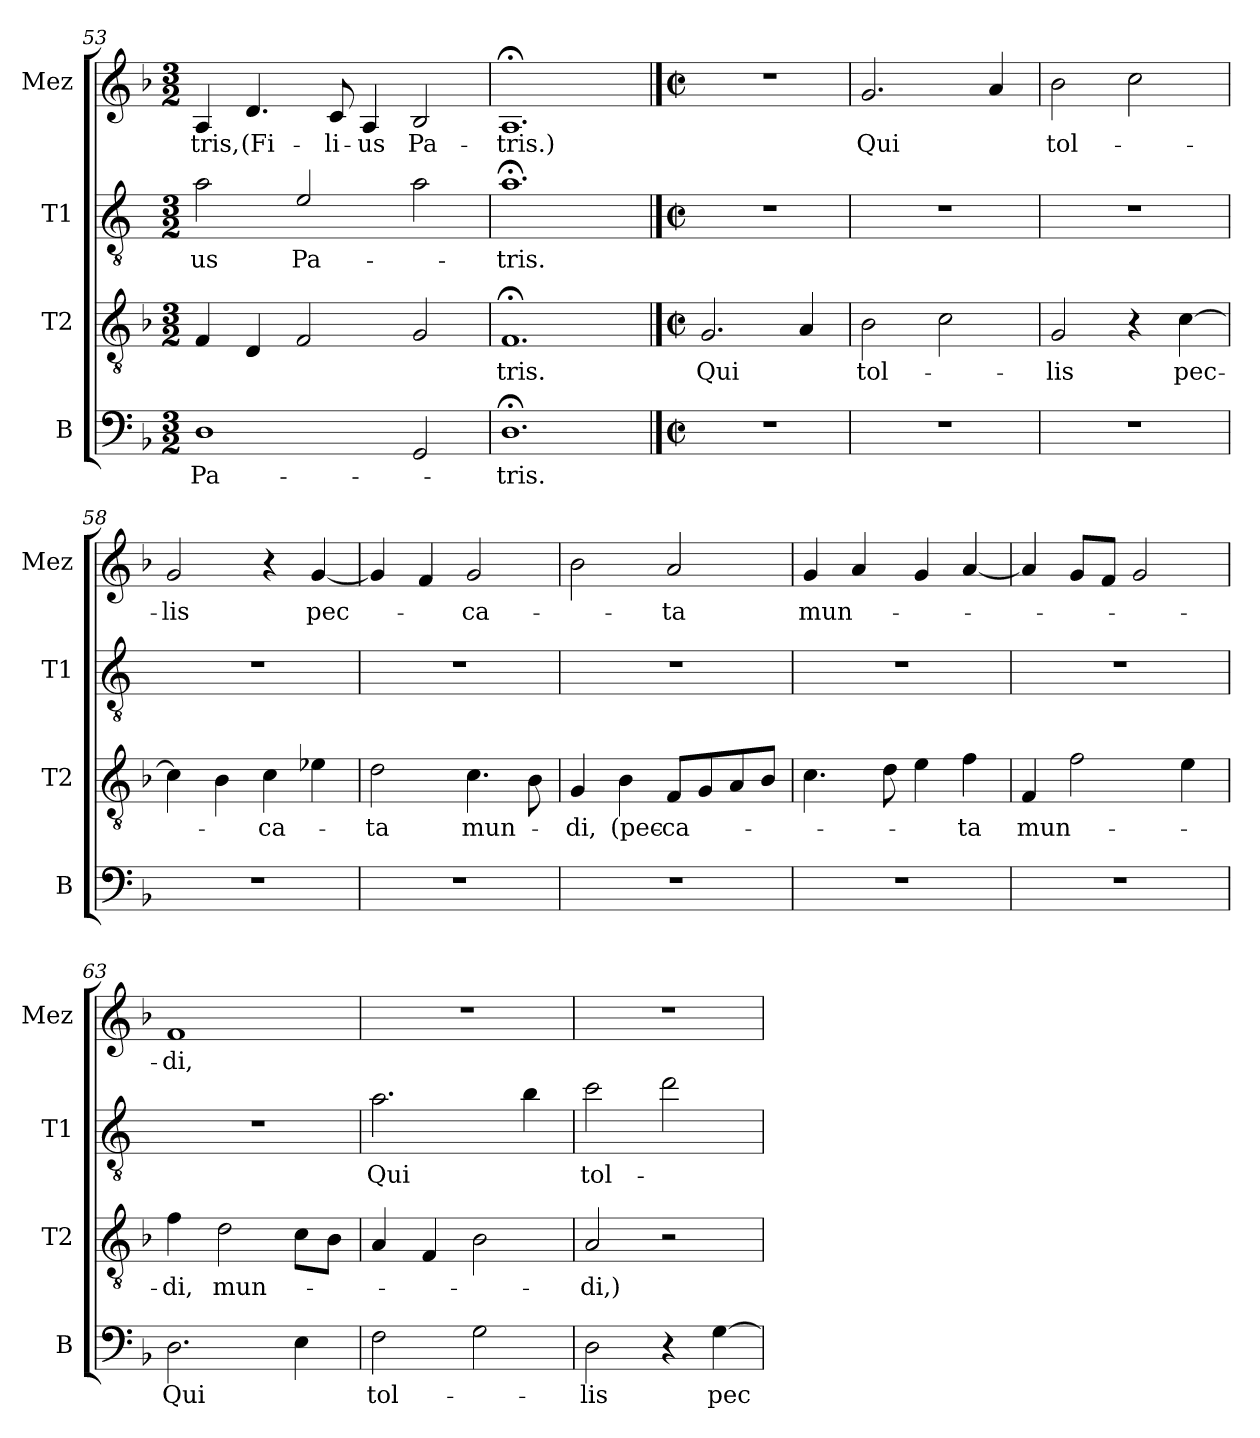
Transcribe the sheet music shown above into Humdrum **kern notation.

**kern	**text	**kern	**text	**kern	**text	**kern	**text
*part4	*part4	*part3	*part3	*part2	*part2	*part1	*part1
*staff4	*staff4	*staff3	*staff3	*staff2	*staff2	*staff1	*staff1
*I"B	*	*I"T2	*	*I"T1	*	*I"Mez	*
*I'B	*	*I'T2	*	*I'T1	*	*I'Mez	*
*clefF4	*	*clefGv2	*	*clefGv2	*	*clefG2	*
*	*	*	*	*ITrd4c7	*	*	*
*k[b-]	*	*k[b-]	*	*k[b-]	*	*k[b-]	*
*M3/2	*	*M3/2	*	*M3/2	*	*M3/2	*
*MM88	*	*MM88	*	*MM88	*	*MM88	*
=53	=53	=53	=53	=53	=53	=53	=53
!	!LO:LY:b	!	!	!	!LO:LY:b	!	!LO:LY:b
1D	Pa-	4F/	.	2d\	-us	4A/	-tris,
!	!	!	!	!	!	!	!LO:LY:b
.	.	4D/	.	.	.	4.d/	(Fi-
!	!	!	!	!	!LO:LY:b	!	!
.	.	2F/	.	2A/	Pa-	.	.
!	!	!	!	!	!	!	!LO:LY:b
.	.	.	.	.	.	8c/	-li-
!	!	!	!	!	!	!	!LO:LY:b
.	.	.	.	.	.	4A/	-us
!	!	!	!	!	!	!	!LO:LY:b
2GG/	.	2G/	.	2d\	.	2B-/	Pa-
=54	=54	=54	=54	=54	=54	=54	=54
!	!LO:LY:b	!	!LO:LY:b	!	!LO:LY:b	!	!LO:LY:b
1.D;<	-tris.	1.F;<	-tris.	1.d;<	-tris.	1.A;<	-tris.)
!!LO:LB:g=z
==55	==55	==55	==55	==55	==55	==55	==55
*M2/2	*	*M2/2	*	*M2/2	*	*M2/2	*
*met(c|)	*	*met(c|)	*	*met(c|)	*	*met(c|)	*
*	*	*	*	*	*	*MM104	*
!	!	!	!LO:LY:b	!	!	!	!
1r	.	2.G/	Qui	1r	.	1r	.
.	.	4A/	.	.	.	.	.
=56	=56	=56	=56	=56	=56	=56	=56
!	!	!	!LO:LY:b	!	!	!	!LO:LY:b
1r	.	2B-\	tol-	1r	.	2.g/	Qui
.	.	2c\	.	.	.	.	.
.	.	.	.	.	.	4a/	.
=57	=57	=57	=57	=57	=57	=57	=57
!	!	!	!LO:LY:b	!	!	!	!LO:LY:b
1r	.	2G/	-lis	1r	.	2b-\	tol-
.	.	4r	.	.	.	2cc\	.
!	!	!	!LO:LY:b	!	!	!	!
.	.	[4c\	pec-	.	.	.	.
=58	=58	=58	=58	=58	=58	=58	=58
!	!	!	!	!	!	!	!LO:LY:b
1r	.	4c\]	.	1r	.	2g/	-lis
.	.	4B-\	.	.	.	.	.
!	!	!	!LO:LY:b	!	!	!	!
.	.	4c\	-ca-	.	.	4r	.
!	!	!	!	!	!	!	!LO:LY:b
.	.	4e-X\	.	.	.	[4g/	pec-
=59	=59	=59	=59	=59	=59	=59	=59
!	!	!	!LO:LY:b	!	!	!	!
1r	.	2d\	-ta	1r	.	4g/]	.
.	.	.	.	.	.	4f/	.
!	!	!	!LO:LY:b	!	!	!	!LO:LY:b
.	.	4.c\	mun-	.	.	2g/	-ca-
.	.	8B-\	.	.	.	.	.
=60	=60	=60	=60	=60	=60	=60	=60
!	!	!	!LO:LY:b	!	!	!	!
1r	.	4G/	-di,	1r	.	2b-\	.
!	!	!	!LO:LY:b	!	!	!	!
.	.	4B-\	(pec-	.	.	.	.
!	!	!	!LO:LY:b	!	!	!	!LO:LY:b
.	.	8F/L	-ca-	.	.	2a/	-ta
.	.	8G/	.	.	.	.	.
.	.	8A/	.	.	.	.	.
.	.	8B-/J	.	.	.	.	.
=61	=61	=61	=61	=61	=61	=61	=61
!	!	!	!	!	!	!	!LO:LY:b
1r	.	4.c\	.	1r	.	4g/	mun-
.	.	.	.	.	.	4a/	.
.	.	8d\	.	.	.	.	.
.	.	4e\	.	.	.	4g/	.
!	!	!	!LO:LY:b	!	!	!	!
.	.	4f\	-ta	.	.	[4a/	.
!!LO:LB:g=z
=62	=62	=62	=62	=62	=62	=62	=62
!	!	!	!LO:LY:b	!	!	!	!
1r	.	4F/	mun-	1r	.	4a/]	.
.	.	2f\	.	.	.	8g/L	.
.	.	.	.	.	.	8f/J	.
.	.	.	.	.	.	2g/	.
.	.	4e\	.	.	.	.	.
=63	=63	=63	=63	=63	=63	=63	=63
!	!LO:LY:b	!	!LO:LY:b	!	!	!	!LO:LY:b
2.D\	Qui	4f\	-di,	1r	.	1f	-di,
!	!	!	!LO:LY:b	!	!	!	!
.	.	2d\	mun-	.	.	.	.
4E\	.	8c\L	.	.	.	.	.
.	.	8B-\J	.	.	.	.	.
=64	=64	=64	=64	=64	=64	=64	=64
!	!LO:LY:b	!	!	!	!LO:LY:b	!	!
2F\	tol-	4A/	.	2.d\	Qui	1r	.
.	.	4F/	.	.	.	.	.
2G\	.	2B-\	.	.	.	.	.
.	.	.	.	4e\	.	.	.
=65	=65	=65	=65	=65	=65	=65	=65
!	!LO:LY:b	!	!LO:LY:b	!	!LO:LY:b	!	!
2D\	-lis	2A/	di,)	2f\	tol-	1r	.
4r	.	2r	.	2g\	.	.	.
!	!LO:LY:b	!	!	!	!	!	!
[4G\	pec-	.	.	.	.	.	.
=	=	=	=	=	=	=	=
*-	*-	*-	*-	*-	*-	*-	*-
